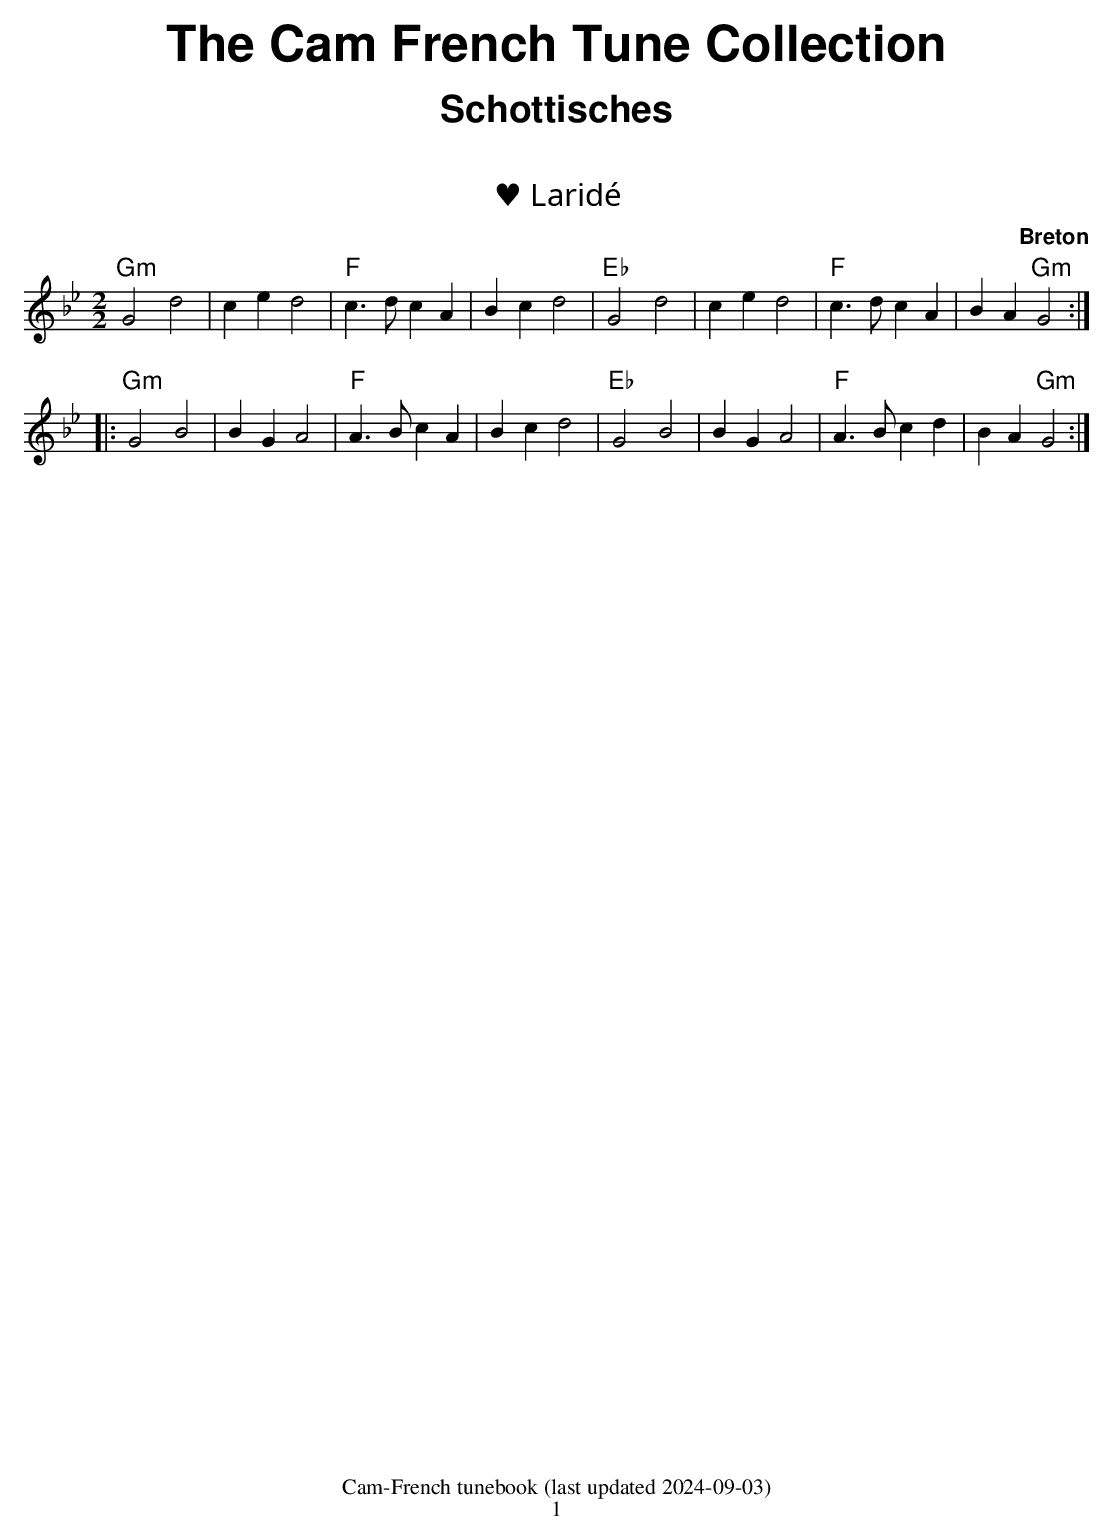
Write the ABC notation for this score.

X:1
T:♥ Laridé
L:1/8
M: 2/2
C:Breton
K:Gm
"Gm" G4 d4|c2 e2 d4|"F"c3 d c2 A2|B2 c2 d4| \
"Eb" G4 d4|c2 e2 d4|"F" c3 d c2 A2|B2 A2 "Gm" G4:|
|: "Gm" G4 B4|B2 G2 A4| "F"A3 B c2 A2|B2 c2 d4| \
"Eb" G4 B4|B2 G2 A4|"F" A3 B c2 d2|B2 A2 "Gm" G4:|
